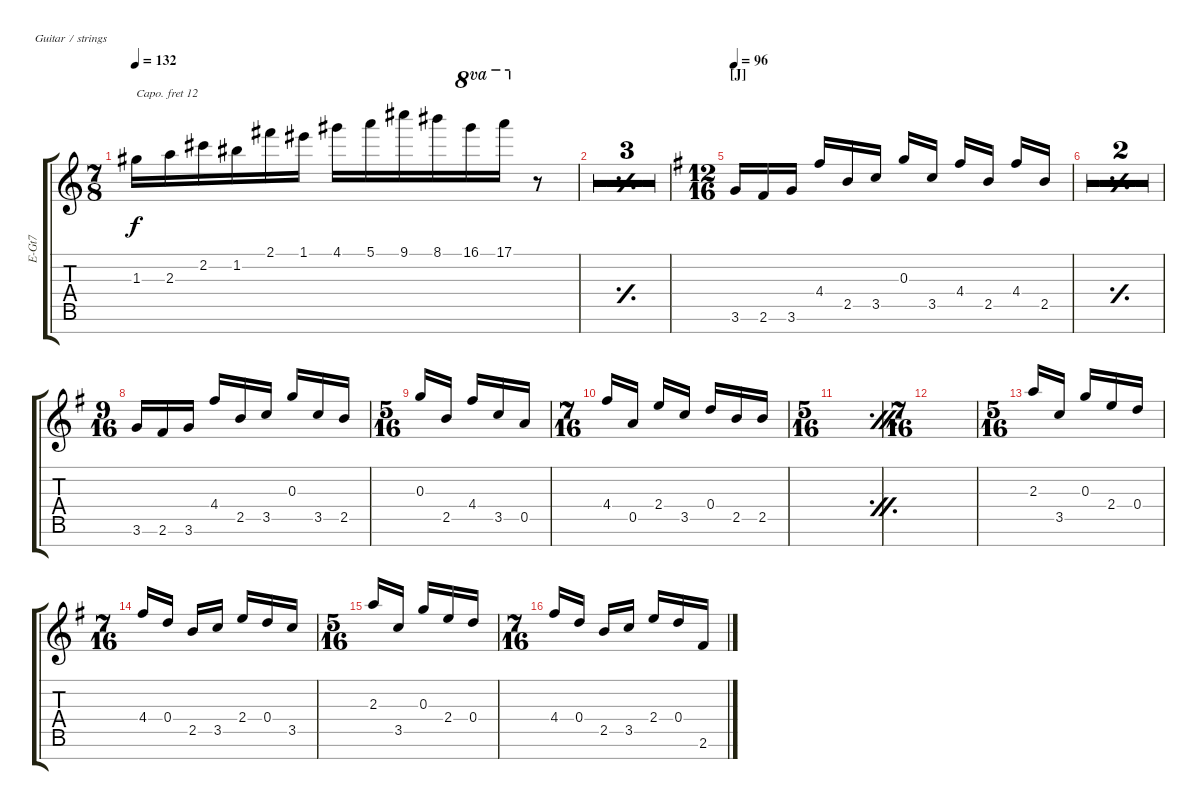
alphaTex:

\defaultSystemsLayout 4
\bracketExtendMode groupsimilarinstruments
\otherSystemsTrackNameOrientation horizontal
\track ("Keyboard Solos" "E-Gt7") {multiBarRest instrument distortionguitar}
\staff {score tabs}
\capo 12
\tuning (E4 B3 G3 D3 A2 E2 B1)
\ts (7 8)
\beaming (8 3 3 1)
\tempo 132
\clef g2
\ks c
1.3{acc #}.16{dy f beam Down} 2.3.16{beam Down} 2.2{acc #}.16{beam Down} 1.2{acc #}.16{beam Down} 2.1{acc #}.16{beam Down} 1.1{acc #}.16{beam Down} 4.1{acc #}.16{beam Down} 5.1.16{beam Down} 9.1{acc #}.16{beam Down} 8.1{acc #}.16{beam Down} 16.1{acc #}.16{ot 8va beam Down} 17.1.16{ot 8va beam Down} r.8{beam Down} |
\simile simple
|
|
|
\ts (12 16)
\beaming (8 3 3 1)
\section ("J" "")
\tempo 96
\simile none
\ks g
3.6{acc forcenatural}.16{beam Up beam merge} 2.6{acc #}.16{beam Up beam merge} 3.6{acc forcenatural}.16{beam Up beam split} 4.4{acc #}.16{beam Up beam merge} 2.5{acc forcenatural}.16{beam Up beam merge} 3.5{acc forcenatural}.16{beam Up beam split} 0.3{acc forcenatural}.16{beam Up beam merge} 3.5{acc forcenatural}.16{beam Up beam split} 4.4{acc #}.16{beam Up beam merge} 2.5{acc forcenatural}.16{beam Up beam split} 4.4{acc #}.16{beam Up beam merge} 2.5{acc forcenatural}.16{beam Up} |
\simile simple
|
|
\ts (9 16)
\beaming (8 3 3 1)
\simile none
3.6{acc forcenatural}.16{beam Up beam merge} 2.6{acc #}.16{beam Up beam merge} 3.6{acc forcenatural}.16{beam Up beam split} 4.4{acc #}.16{beam Up beam merge} 2.5{acc forcenatural}.16{beam Up beam merge} 3.5{acc forcenatural}.16{beam Up beam split} 0.3{acc forcenatural}.16{beam Up beam merge} 3.5{acc forcenatural}.16{beam Up beam merge} 2.5{acc forcenatural}.16{beam Up} |
\ts (5 16)
\beaming (8 3 3 1)
0.3{acc forcenatural}.16{beam Up beam merge} 2.5{acc forcenatural}.16{beam Up beam split} 4.4{acc #}.16{beam Up beam merge} 3.5{acc forcenatural}.16{beam Up beam merge} 0.5{acc forcenatural}.16{beam Up beam merge} |
\ts (7 16)
\beaming (8 3 3 1)
4.4{acc #}.16{beam Up beam merge} 0.5{acc forcenatural}.16{beam Up beam split} 2.4{acc forcenatural}.16{beam Up beam merge} 3.5{acc forcenatural}.16{beam Up beam split} 0.4{acc forcenatural}.16{beam Up beam merge} 2.5{acc forcenatural}.16{beam Up beam merge} 2.5{acc forcenatural}.16{beam Up} |
\ts (5 16)
\beaming (8 3 3 1)
\simile firstofdouble
|
\ts (7 16)
\beaming (8 3 3 1)
\simile secondofdouble
|
\ts (5 16)
\beaming (8 3 3 1)
\simile none
2.3{acc forcenatural}.16{beam Up beam merge} 3.5{acc forcenatural}.16{beam Up beam split} 0.3{acc forcenatural}.16{beam Up beam merge} 2.4{acc forcenatural}.16{beam Up beam merge} 0.4{acc forcenatural}.16{beam Up beam merge} |
\ts (7 16)
\beaming (8 3 3 1)
4.4{acc #}.16{beam Up beam merge} 0.4{acc forcenatural}.16{beam Up beam split} 2.5{acc forcenatural}.16{beam Up beam merge} 3.5{acc forcenatural}.16{beam Up beam split} 2.4{acc forcenatural}.16{beam Up beam merge} 0.4{acc forcenatural}.16{beam Up beam merge} 3.5{acc forcenatural}.16{beam Up beam merge} |
\ts (5 16)
\beaming (8 3 3 1)
2.3{acc forcenatural}.16{beam Up beam merge} 3.5{acc forcenatural}.16{beam Up beam split} 0.3{acc forcenatural}.16{beam Up beam merge} 2.4{acc forcenatural}.16{beam Up beam merge} 0.4{acc forcenatural}.16{beam Up beam merge} |
\ts (7 16)
\beaming (8 3 3 1)
4.4{acc #}.16{beam Up beam merge} 0.4{acc forcenatural}.16{beam Up beam split} 2.5{acc forcenatural}.16{beam Up beam merge} 3.5{acc forcenatural}.16{beam Up beam split} 2.4{acc forcenatural}.16{beam Up beam merge} 0.4{acc forcenatural}.16{beam Up beam merge} 2.6{acc #}.16{beam Up beam merge}
